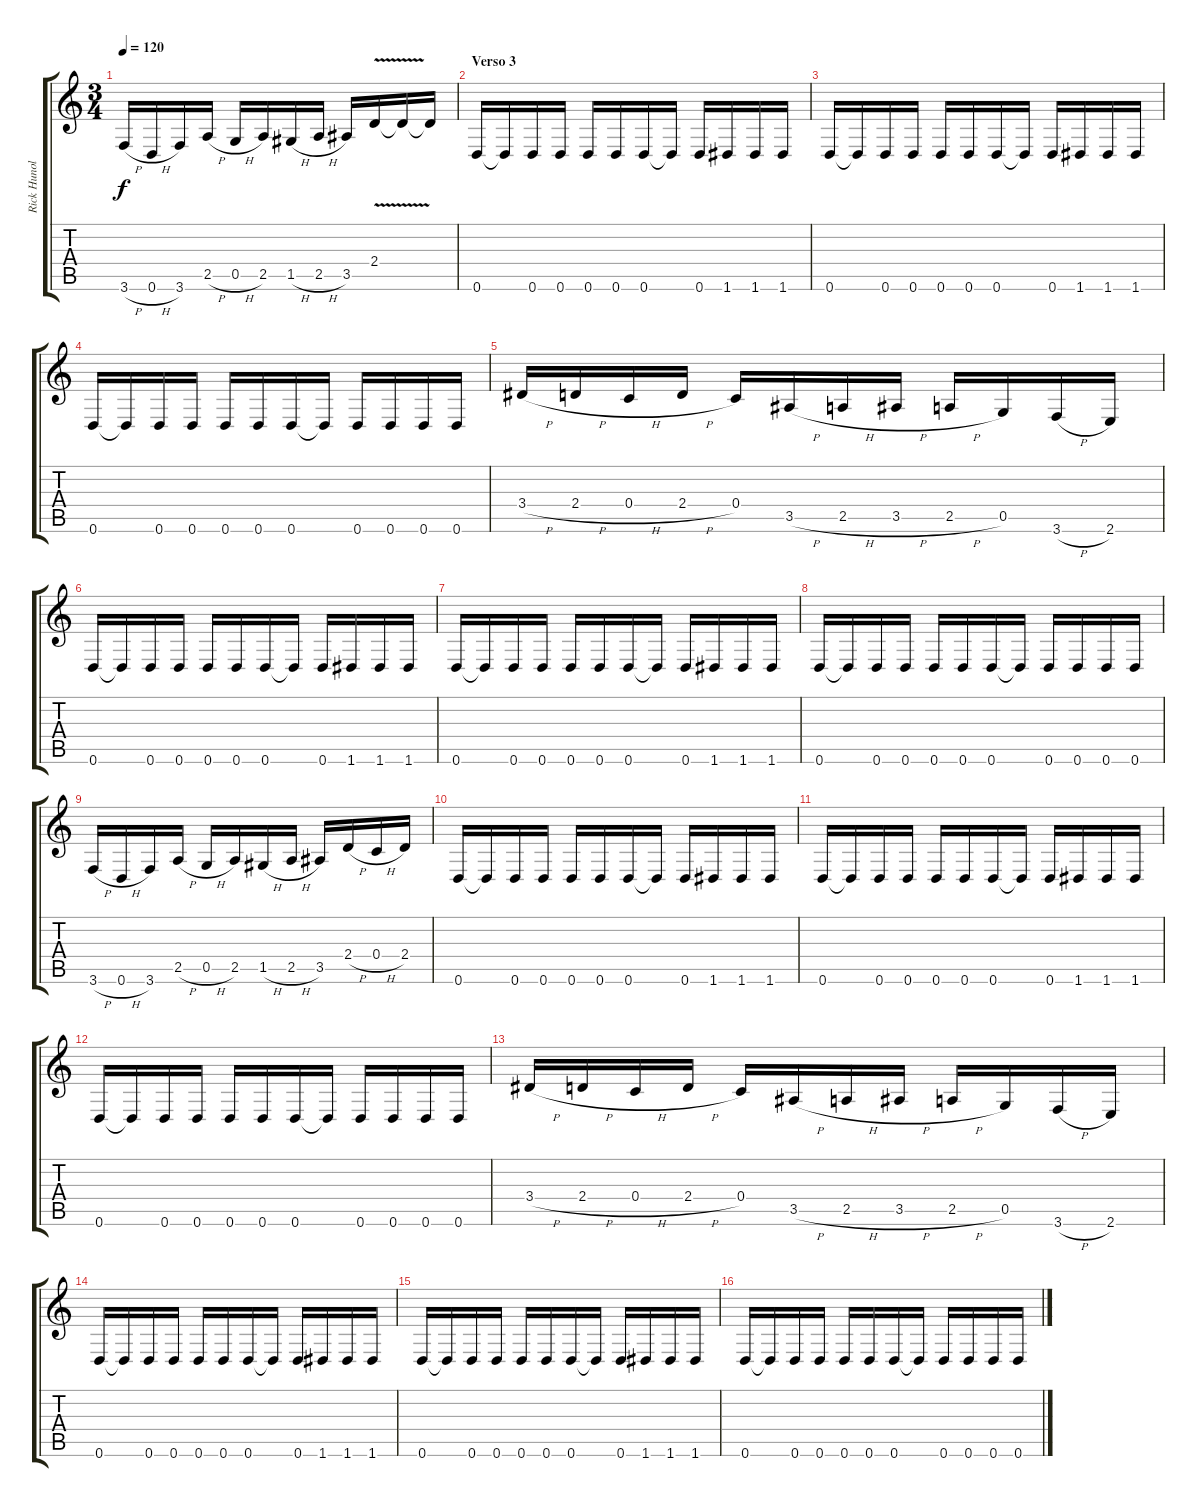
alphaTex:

\track ("Rick Hunolt" "Rick Hunol") {instrument distortionguitar}
\staff {score tabs}
\tuning (D4 A3 F3 C3 G2 D2) {hide}
\ts (3 4)
\tempo 120
\clef g2
\ks c
3.6{h}.16{dy f} 0.6{h}.16 3.6.16 2.5{h}.16 0.5{h}.16 2.5.16 1.5{h}.16 2.5{h}.16 3.5.16 2.4{v}.16 2.4{t}.16 2.4{t}.16 |
\section ("" "Verso 3")
0.6.16 0.6{t}.16 0.6.16 0.6.16 0.6.16 0.6.16 0.6.16 0.6{t}.16 0.6.16 1.6.16 1.6.16 1.6.16 |
0.6.16 0.6{t}.16 0.6.16 0.6.16 0.6.16 0.6.16 0.6.16 0.6{t}.16 0.6.16 1.6.16 1.6.16 1.6.16 |
0.6.16 0.6{t}.16 0.6.16 0.6.16 0.6.16 0.6.16 0.6.16 0.6{t}.16 0.6.16 0.6.16 0.6.16 0.6.16 |
3.4{h}.16 2.4{h}.16 0.4{h}.16 2.4{h}.16 0.4.16 3.5{h}.16 2.5{h}.16 3.5{h}.16 2.5{h}.16 0.5.16 3.6{h}.16 2.6.16 |
0.6.16 0.6{t}.16 0.6.16 0.6.16 0.6.16 0.6.16 0.6.16 0.6{t}.16 0.6.16 1.6.16 1.6.16 1.6.16 |
0.6.16 0.6{t}.16 0.6.16 0.6.16 0.6.16 0.6.16 0.6.16 0.6{t}.16 0.6.16 1.6.16 1.6.16 1.6.16 |
0.6.16 0.6{t}.16 0.6.16 0.6.16 0.6.16 0.6.16 0.6.16 0.6{t}.16 0.6.16 0.6.16 0.6.16 0.6.16 |
3.6{h}.16 0.6{h}.16 3.6.16 2.5{h}.16 0.5{h}.16 2.5.16 1.5{h}.16 2.5{h}.16 3.5.16 2.4{h}.16 0.4{h}.16 2.4.16 |
0.6.16 0.6{t}.16 0.6.16 0.6.16 0.6.16 0.6.16 0.6.16 0.6{t}.16 0.6.16 1.6.16 1.6.16 1.6.16 |
0.6.16 0.6{t}.16 0.6.16 0.6.16 0.6.16 0.6.16 0.6.16 0.6{t}.16 0.6.16 1.6.16 1.6.16 1.6.16 |
0.6.16 0.6{t}.16 0.6.16 0.6.16 0.6.16 0.6.16 0.6.16 0.6{t}.16 0.6.16 0.6.16 0.6.16 0.6.16 |
3.4{h}.16 2.4{h}.16 0.4{h}.16 2.4{h}.16 0.4.16 3.5{h}.16 2.5{h}.16 3.5{h}.16 2.5{h}.16 0.5.16 3.6{h}.16 2.6.16 |
0.6.16 0.6{t}.16 0.6.16 0.6.16 0.6.16 0.6.16 0.6.16 0.6{t}.16 0.6.16 1.6.16 1.6.16 1.6.16 |
0.6.16 0.6{t}.16 0.6.16 0.6.16 0.6.16 0.6.16 0.6.16 0.6{t}.16 0.6.16 1.6.16 1.6.16 1.6.16 |
0.6.16 0.6{t}.16 0.6.16 0.6.16 0.6.16 0.6.16 0.6.16 0.6{t}.16 0.6.16 0.6.16 0.6.16 0.6.16
